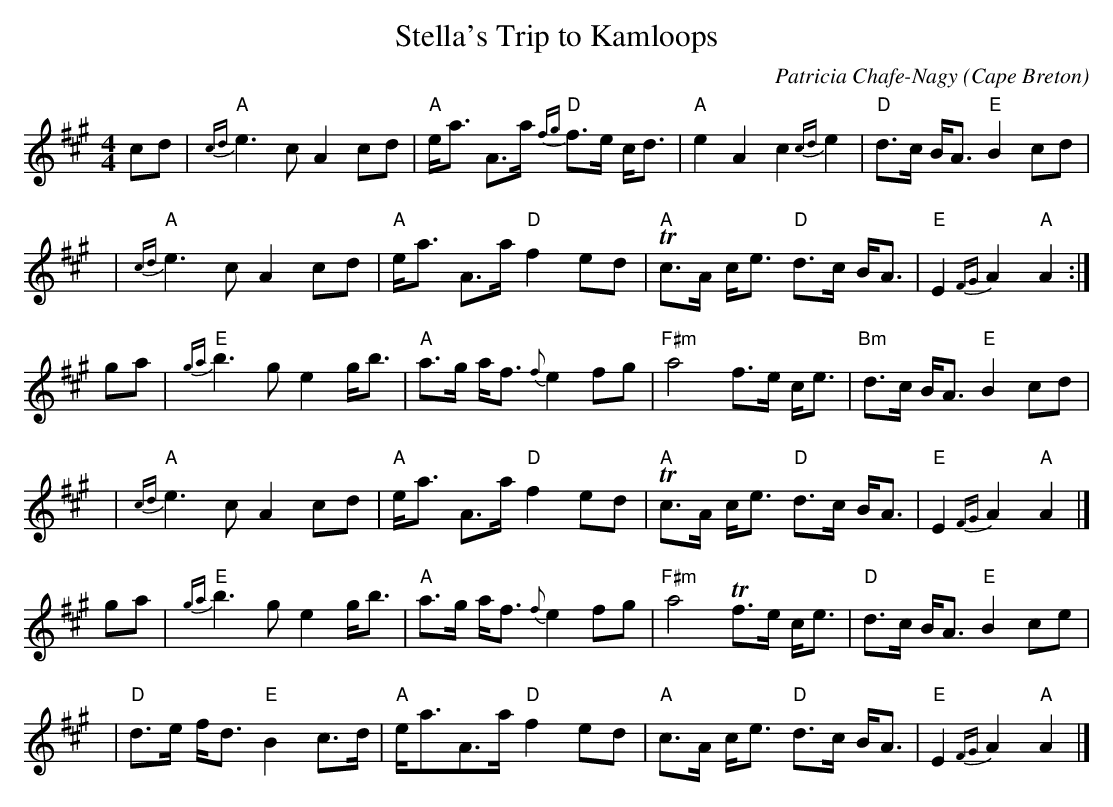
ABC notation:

X:1
T:Stella's Trip to Kamloops
M:4/4
L:1/8
C:Patricia Chafe-Nagy
O:Cape Breton
K:A
cd |\
"A"{cd}e3c A2 cd | "A"e<a A>a "D"{fg}f>e c<d |\
"A"e2 A2 c2 {cd}e2 | "D" d>c B<A "E"B2 cd |
y4 |\
"A"{cd}e3c A2 cd | "A"e<a A>a "D"f2 ed |\
"A"Tc>A c<e "D"d>c B<A | "E"E2 {FG}A2 "A"A2 :|
ga |\
"E"{ga}b3 g e2 g<b | "A"a>g a<f {f}e2 fg |\
"F#m"a4 f>e c<e | "Bm"d>c B<A "E"B2 cd |
y4 |\
"A"{cd}e3 c A2 cd | "A"e<a A>a "D"f2 ed |\
"A"Tc>A c<e "D"d>c B<A | "E"E2 {FG}A2 "A"A2 |]
ga |\
"E"{ga}b3 g e2 g<b | "A"a>g a<f {f}e2 fg |\
"F#m"a4 Tf>e c<e | "D"d>c B<A "E"B2 ce |
y4 |\
"D"d>e f<d "E"B2 c>d | "A"e<aA>a "D"f2 ed |\
"A"c>A c<e "D"d>c B<A | "E"E2 {FG}A2 "A"A2 |]
